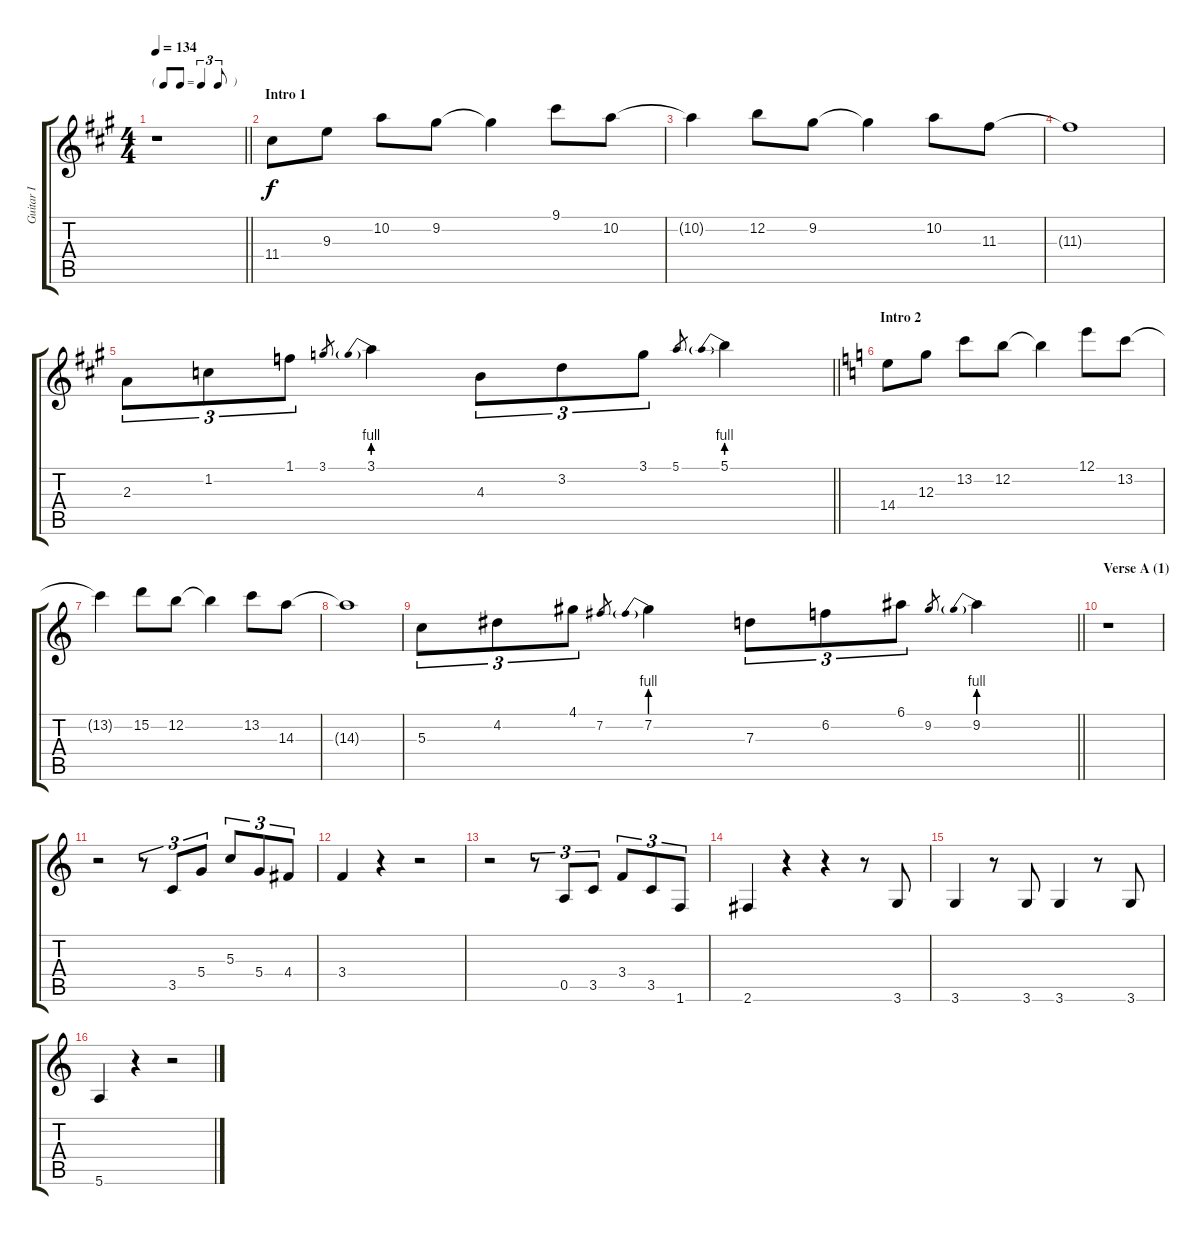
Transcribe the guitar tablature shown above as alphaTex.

\track ("Guitar I" "Guitar I") {instrument distortionguitar}
\staff {score tabs}
\tuning (E4 B3 G3 D3 A2 E2) {hide}
\ts (4 4)
\tf triplet8th
\tempo 134
\clef g2
\barLineRight lightlight
\ks a
r.1{dy f instrument distortionguitar} |
\section ("" "Intro 1")
11.4.8 9.3.8 10.2.8 9.2.8 9.2{t}.4 9.1.8 10.2.8 |
10.2{t}.4 12.2.8 9.2.8 9.2{t}.4 10.2.8 11.3.8 |
11.3{t}.1 |
\barLineRight lightlight
2.3.8{tu (3 2)} 1.2.8{tu (3 2)} 1.1.8{tu (3 2)} 3.1.8{gr} 3.1{be (prebend 0 4 60 4)}.4 4.3.8{tu (3 2)} 3.2.8{tu (3 2)} 3.1.8{tu (3 2)} 5.1.8{gr} 5.1{be (prebend 0 4 60 4)}.4 |
\section ("" "Intro 2")
\ks c
14.4.8 12.3.8 13.2.8 12.2.8 12.2{t}.4 12.1.8 13.2.8 |
13.2{t}.4 15.2.8 12.2.8 12.2{t}.4 13.2.8 14.3.8 |
14.3{t}.1 |
\barLineRight lightlight
5.3.8{tu (3 2)} 4.2.8{tu (3 2)} 4.1.8{tu (3 2)} 7.2.8{gr} 7.2{be (prebend 0 4 60 4)}.4 7.3.8{tu (3 2)} 6.2.8{tu (3 2)} 6.1.8{tu (3 2)} 9.2.8{gr} 9.2{be (prebend 0 4 60 4)}.4 |
\section ("" "Verse A (1)")
r.1 |
r.2 r.8{tu (3 2)} 3.5.8{tu (3 2)} 5.4.8{tu (3 2)} 5.3.8{tu (3 2)} 5.4.8{tu (3 2)} 4.4.8{tu (3 2)} |
3.4.4 r.4 r.2 |
r.2 r.8{tu (3 2)} 0.5.8{tu (3 2)} 3.5.8{tu (3 2)} 3.4.8{tu (3 2)} 3.5.8{tu (3 2)} 1.6.8{tu (3 2)} |
2.6.4 r.4 r.4 r.8 3.6.8 |
3.6.4 r.8 3.6.8 3.6.4 r.8 3.6.8 |
5.6.4 r.4 r.2
